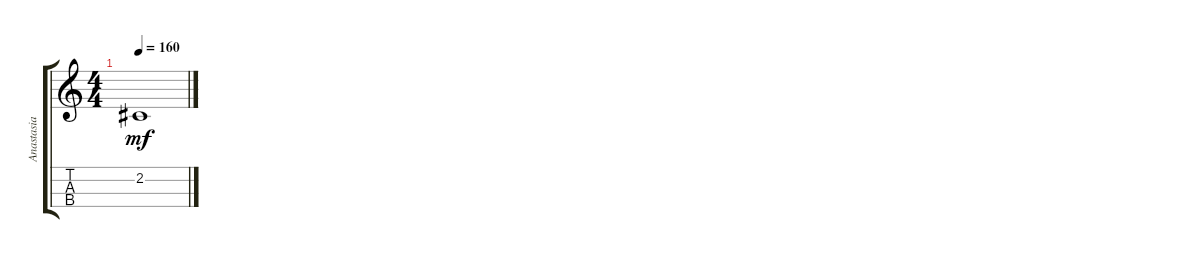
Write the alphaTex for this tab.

\track ("Anastasia Kuzmina" "Anastasia ") {instrument violin}
\staff {score tabs}
\tuning (E4 B3 G3 D3) {hide}
\ts (4 4)
\tempo 160
\clef g2
\ks c
2.2.1{dy mf}
